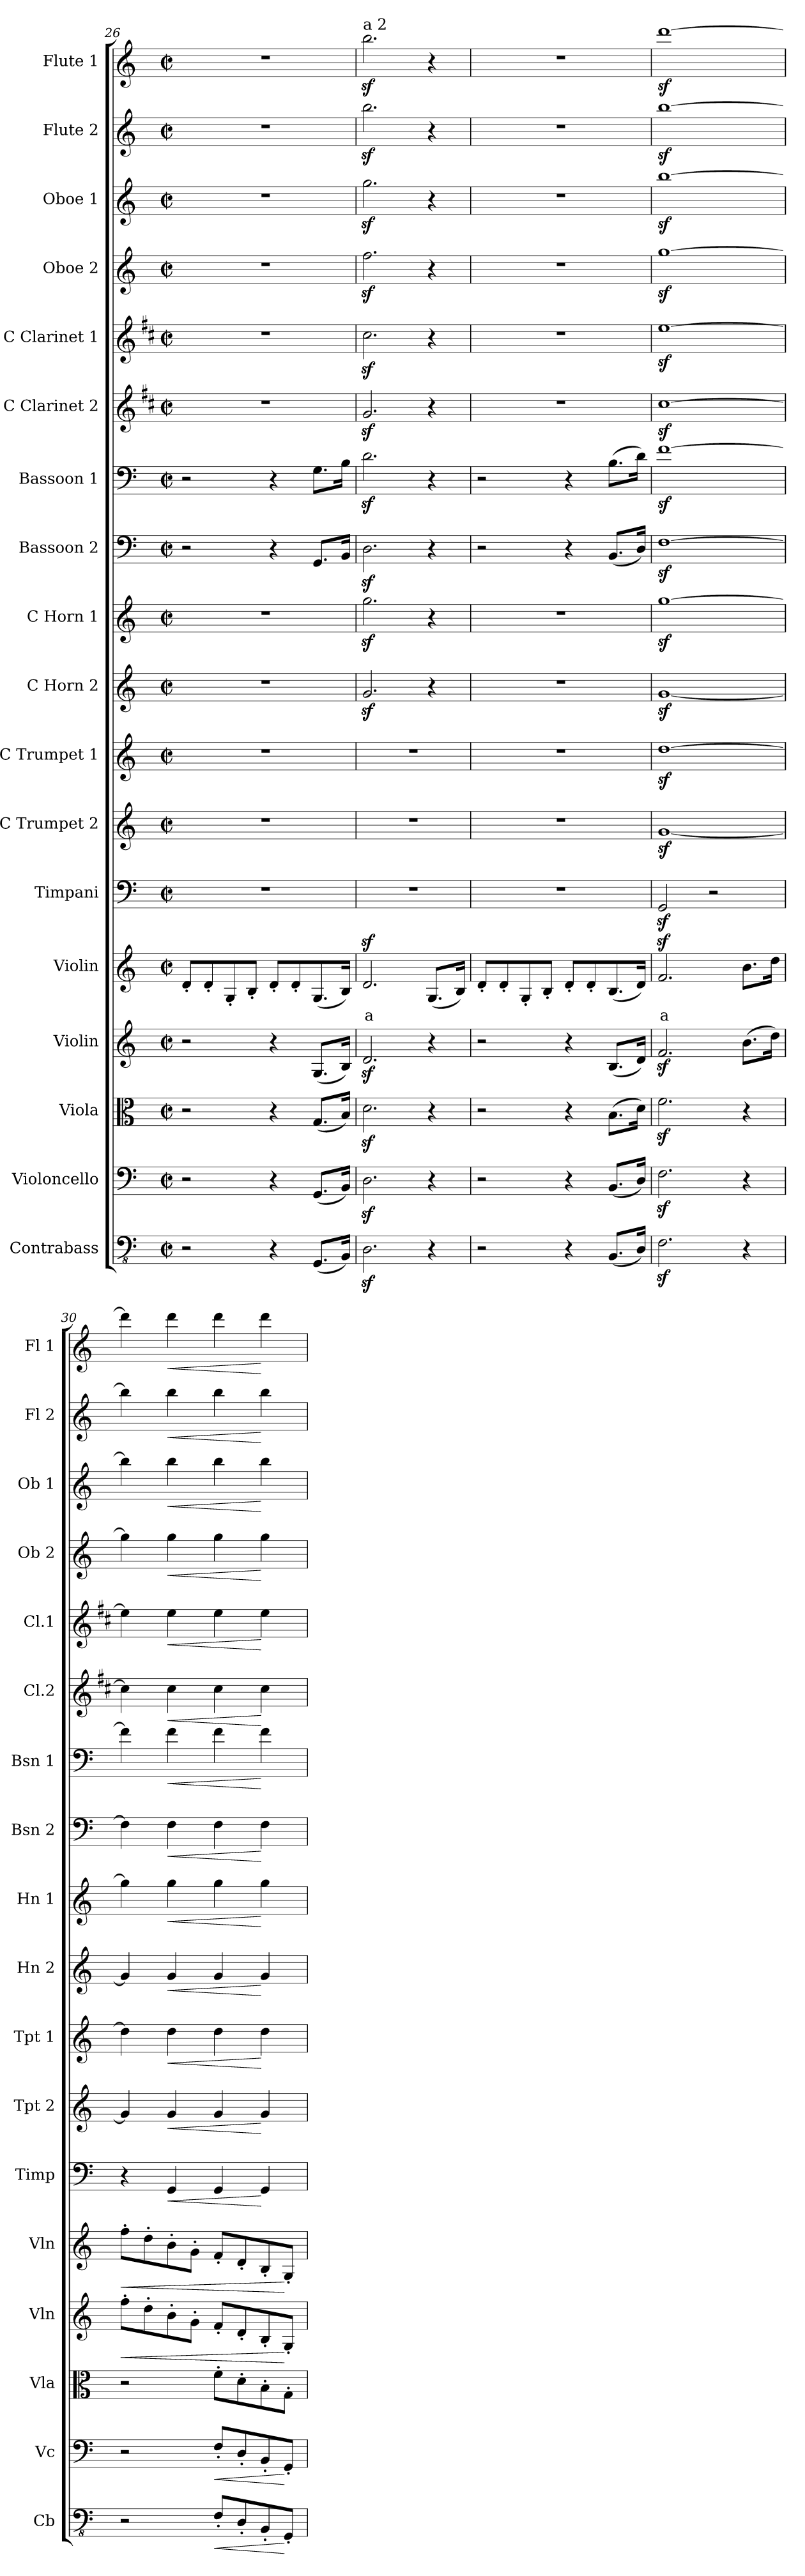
**kern	**dynam	**kern	**dynam	**kern	**kern	**dynam	**kern	**text	**dynam	**kern	**dynam	**kern	**dynam	**kern	**dynam	**kern	**dynam	**kern	**dynam	**kern	**dynam	**kern	**dynam	**kern	**dynam	**kern	**dynam	**kern	**dynam	**kern	**dynam	**kern	**dynam	**kern	**dynam
*part18	*part18	*part17	*part17	*part16	*part15	*part15	*part14	*part14	*part14	*part13	*part13	*part12	*part12	*part11	*part11	*part10	*part10	*part9	*part9	*part8	*part8	*part7	*part7	*part6	*part6	*part5	*part5	*part4	*part4	*part3	*part3	*part2	*part2	*part1	*part1
*staff18	*staff18	*staff17	*staff17	*staff16	*staff15	*staff15	*staff14	*staff14	*staff14	*staff13	*staff13	*staff12	*staff12	*staff11	*staff11	*staff10	*staff10	*staff9	*staff9	*staff8	*staff8	*staff7	*staff7	*staff6	*staff6	*staff5	*staff5	*staff4	*staff4	*staff3	*staff3	*staff2	*staff2	*staff1	*staff1
*I"Contrabass	*	*I"Violoncello	*	*I"Viola	*I"Violin	*	*I"Violin	*	*	*I"Timpani	*	*I"C Trumpet 2	*	*I"C Trumpet 1	*	*I"C Horn 2	*	*I"C Horn 1	*	*I"Bassoon 2	*	*I"Bassoon 1	*	*I"C Clarinet 2	*	*I"C Clarinet 1	*	*I"Oboe 2	*	*I"Oboe 1	*	*I"Flute 2	*	*I"Flute 1	*
*I'Cb	*	*I'Vc	*	*I'Vla	*I'Vln	*	*I'Vln	*	*	*I'Timp	*	*I'Tpt 2	*	*I'Tpt 1	*	*I'Hn 2	*	*I'Hn 1	*	*I'Bsn 2	*	*I'Bsn 1	*	*I'Cl.2	*	*I'Cl.1	*	*I'Ob 2	*	*I'Ob 1	*	*I'Fl 2	*	*I'Fl 1	*
*clefFv4	*	*clefF4	*	*clefC3	*clefG2	*	*clefG2	*	*	*clefF4	*	*clefG2	*	*clefG2	*	*clefG2	*	*clefG2	*	*clefF4	*	*clefF4	*	*clefG2	*	*clefG2	*	*clefG2	*	*clefG2	*	*clefG2	*	*clefG2	*
*	*	*	*	*	*	*	*	*	*	*	*	*	*	*	*	*ITrd7c12	*	*ITrd7c12	*	*	*	*	*	*ITrd1c2	*	*ITrd1c2	*	*	*	*	*	*	*	*	*
*k[]	*	*k[]	*	*k[]	*k[]	*	*k[]	*	*	*k[]	*	*k[]	*	*k[]	*	*k[]	*	*k[]	*	*k[]	*	*k[]	*	*k[]	*	*k[]	*	*k[]	*	*k[]	*	*k[]	*	*k[]	*
*M2/2	*	*M2/2	*	*M2/2	*M2/2	*	*M2/2	*	*	*M2/2	*	*M2/2	*	*M2/2	*	*M2/2	*	*M2/2	*	*M2/2	*	*M2/2	*	*M2/2	*	*M2/2	*	*M2/2	*	*M2/2	*	*M2/2	*	*M2/2	*
*met(c|)	*	*met(c|)	*	*met(c|)	*met(c|)	*	*met(c|)	*	*	*met(c|)	*	*met(c|)	*	*met(c|)	*	*met(c|)	*	*met(c|)	*	*met(c|)	*	*met(c|)	*	*met(c|)	*	*met(c|)	*	*met(c|)	*	*met(c|)	*	*met(c|)	*	*met(c|)	*
=26	=26	=26	=26	=26	=26	=26	=26	=26	=26	=26	=26	=26	=26	=26	=26	=26	=26	=26	=26	=26	=26	=26	=26	=26	=26	=26	=26	=26	=26	=26	=26	=26	=26	=26	=26
2r	.	2r	.	2r	2r	.	8d'/L	.	.	1r	.	1r	.	1r	.	1r	.	1r	.	2r	.	2r	.	1r	.	1r	.	1r	.	1r	.	1r	.	1r	.
.	.	.	.	.	.	.	8d'/	.	.	.	.	.	.	.	.	.	.	.	.	.	.	.	.	.	.	.	.	.	.	.	.	.	.	.	.
.	.	.	.	.	.	.	8G'/	.	.	.	.	.	.	.	.	.	.	.	.	.	.	.	.	.	.	.	.	.	.	.	.	.	.	.	.
.	.	.	.	.	.	.	8B'/J	.	.	.	.	.	.	.	.	.	.	.	.	.	.	.	.	.	.	.	.	.	.	.	.	.	.	.	.
4r	.	4r	.	4r	4r	.	8d'/L	.	.	.	.	.	.	.	.	.	.	.	.	4r	.	4r	.	.	.	.	.	.	.	.	.	.	.	.	.
.	.	.	.	.	.	.	8d'/	.	.	.	.	.	.	.	.	.	.	.	.	.	.	.	.	.	.	.	.	.	.	.	.	.	.	.	.
(<8.GGG/L	.	(<8.GG/L	.	(<8.G/L	(<8.G/L	.	(<8.G/	.	.	.	.	.	.	.	.	.	.	.	.	8.GG/L	.	8.G\L	.	.	.	.	.	.	.	.	.	.	.	.	.
16BBB/Jk)	.	16BB/Jk)	.	16B/Jk)	16B/Jk)	.	16B/Jk)	.	.	.	.	.	.	.	.	.	.	.	.	16BB/Jk	.	16B\Jk	.	.	.	.	.	.	.	.	.	.	.	.	.
=27	=27	=27	=27	=27	=27	=27	=27	=27	=27	=27	=27	=27	=27	=27	=27	=27	=27	=27	=27	=27	=27	=27	=27	=27	=27	=27	=27	=27	=27	=27	=27	=27	=27	=27	=27
!	!	!	!	!	!	!	!	!	!	!	!	!	!	!	!	!	!	!	!	!	!	!	!	!	!	!	!	!	!	!	!	!	!	!LO:TX:a:t=a 2	!
!	!	!	!	!	!	!	!	!LO:LY:b:color=#FF0000	!	!	!	!	!	!	!	!	!	!	!	!	!	!	!	!	!	!	!	!	!	!	!	!	!	!	!
2.DDz<\	.	2.Dz<\	.	2.dz<\	2.dz</	.	2.dz</	a	.	1r	.	1r	.	1r	.	2.Gz</	.	2.gz<\	.	2.Dz<\	.	2.dz<\	.	2.fz</	.	2.bz<\	.	2.ffz<\	.	2.ggz<\	.	2.bbz<\	.	2.bbz<\	.
4r	.	4r	.	4r	4r	.	(<8.G/L	.	.	.	.	.	.	.	.	4r	.	4r	.	4r	.	4r	.	4r	.	4r	.	4r	.	4r	.	4r	.	4r	.
.	.	.	.	.	.	.	16B/Jk)	.	.	.	.	.	.	.	.	.	.	.	.	.	.	.	.	.	.	.	.	.	.	.	.	.	.	.	.
=28	=28	=28	=28	=28	=28	=28	=28	=28	=28	=28	=28	=28	=28	=28	=28	=28	=28	=28	=28	=28	=28	=28	=28	=28	=28	=28	=28	=28	=28	=28	=28	=28	=28	=28	=28
2r	.	2r	.	2r	2r	.	8d'/L	.	.	1r	.	1r	.	1r	.	1r	.	1r	.	2r	.	2r	.	1r	.	1r	.	1r	.	1r	.	1r	.	1r	.
.	.	.	.	.	.	.	8d'/	.	.	.	.	.	.	.	.	.	.	.	.	.	.	.	.	.	.	.	.	.	.	.	.	.	.	.	.
.	.	.	.	.	.	.	8G'/	.	.	.	.	.	.	.	.	.	.	.	.	.	.	.	.	.	.	.	.	.	.	.	.	.	.	.	.
.	.	.	.	.	.	.	8B'/J	.	.	.	.	.	.	.	.	.	.	.	.	.	.	.	.	.	.	.	.	.	.	.	.	.	.	.	.
4r	.	4r	.	4r	4r	.	8d'/L	.	.	.	.	.	.	.	.	.	.	.	.	4r	.	4r	.	.	.	.	.	.	.	.	.	.	.	.	.
.	.	.	.	.	.	.	8d'/	.	.	.	.	.	.	.	.	.	.	.	.	.	.	.	.	.	.	.	.	.	.	.	.	.	.	.	.
(<8.BBB/L	.	(<8.BB/L	.	(>8.B\L	(<8.B/L	.	(<8.B/	.	.	.	.	.	.	.	.	.	.	.	.	(<8.BB/L	.	(>8.B\L	.	.	.	.	.	.	.	.	.	.	.	.	.
16DD/Jk)	.	16D/Jk)	.	16d\Jk)	16d/Jk)	.	16d/Jk)	.	.	.	.	.	.	.	.	.	.	.	.	16D/Jk)	.	16d\Jk)	.	.	.	.	.	.	.	.	.	.	.	.	.
=29	=29	=29	=29	=29	=29	=29	=29	=29	=29	=29	=29	=29	=29	=29	=29	=29	=29	=29	=29	=29	=29	=29	=29	=29	=29	=29	=29	=29	=29	=29	=29	=29	=29	=29	=29
!	!	!	!	!	!	!	!	!LO:LY:b:color=#FF0000	!	!	!	!	!	!	!	!	!	!	!	!	!	!	!	!	!	!	!	!	!	!	!	!	!	!	!
2.FFz<\	.	2.Fz<\	.	2.fz<\	2.fz</	.	2.fz</	a	.	2GGz</	.	[1gz<	.	[1ddz<	.	[1Gz<	.	[1gz<	.	[1Fz<	.	[1fz<	.	[1bz<	.	[1ddz<	.	[1ggz<	.	[1bbz<	.	[1bbz<	.	[1dddz<	.
.	.	.	.	.	.	.	.	.	.	2r	.	.	.	.	.	.	.	.	.	.	.	.	.	.	.	.	.	.	.	.	.	.	.	.	.
4r	.	4r	.	4r	(>8.b\L	.	8.b\L	.	.	.	.	.	.	.	.	.	.	.	.	.	.	.	.	.	.	.	.	.	.	.	.	.	.	.	.
.	.	.	.	.	16dd\Jk)	.	16dd\Jk	.	.	.	.	.	.	.	.	.	.	.	.	.	.	.	.	.	.	.	.	.	.	.	.	.	.	.	.
=30	=30	=30	=30	=30	=30	=30	=30	=30	=30	=30	=30	=30	=30	=30	=30	=30	=30	=30	=30	=30	=30	=30	=30	=30	=30	=30	=30	=30	=30	=30	=30	=30	=30	=30	=30
!	!	!	!	!	!	!LO:HP:b	!	!	!LO:HP:b	!	!	!	!	!	!	!	!	!	!	!	!	!	!	!	!	!	!	!	!	!	!	!	!	!	!
2r	.	2r	.	2r	8ff'\L	<	8ff'\L	.	<	4r	.	4g/]	.	4dd\]	.	4G/]	.	4g\]	.	4F\]	.	4f\]	.	4b\]	.	4dd\]	.	4gg\]	.	4bb\]	.	4bb\]	.	4ddd\]	.
.	.	.	.	.	8dd'\	.	8dd'\	.	.	.	.	.	.	.	.	.	.	.	.	.	.	.	.	.	.	.	.	.	.	.	.	.	.	.	.
!	!	!	!	!	!	!	!	!	!	!	!LO:HP:b	!	!LO:HP:b	!	!LO:HP:b	!	!LO:HP:b	!	!LO:HP:b	!	!LO:HP:b	!	!LO:HP:b	!	!LO:HP:b	!	!LO:HP:b	!	!LO:HP:b	!	!LO:HP:b	!	!LO:HP:b	!	!LO:HP:b
.	.	.	.	.	8b'\	.	8b'\	.	.	4GG/	<	4g/	<	4dd\	<	4G/	<	4g\	<	4F\	<	4f\	<	4b\	<	4dd\	<	4gg\	<	4bb\	<	4bb\	<	4ddd\	<
.	.	.	.	.	8g'\J	.	8g'\J	.	.	.	.	.	.	.	.	.	.	.	.	.	.	.	.	.	.	.	.	.	.	.	.	.	.	.	.
!	!LO:HP:b	!	!LO:HP:b	!	!	!	!	!	!	!	!	!	!	!	!	!	!	!	!	!	!	!	!	!	!	!	!	!	!	!	!	!	!	!	!
8FF'/L	<	8F'/L	<	8f'\L	8f'/L	.	8f'/L	.	.	4GG/	.	4g/	.	4dd\	.	4G/	.	4g\	.	4F\	.	4f\	.	4b\	.	4dd\	.	4gg\	.	4bb\	.	4bb\	.	4ddd\	.
8DD'/	.	8D'/	.	8d'\	8d'/	.	8d'/	.	.	.	.	.	.	.	.	.	.	.	.	.	.	.	.	.	.	.	.	.	.	.	.	.	.	.	.
8BBB'/	.	8BB'/	.	8B'\	8B'/	.	8B'/	.	.	4GG/	[	4g/	[	4dd\	[	4G/	[	4g\	[	4F\	[	4f\	[	4b\	[	4dd\	[	4gg\	[	4bb\	[	4bb\	[	4ddd\	[
8GGG'/J	[	8GG'/J	[	8G'\J	8G'/J	[	8G'/J	.	[	.	.	.	.	.	.	.	.	.	.	.	.	.	.	.	.	.	.	.	.	.	.	.	.	.	.
=	=	=	=	=	=	=	=	=	=	=	=	=	=	=	=	=	=	=	=	=	=	=	=	=	=	=	=	=	=	=	=	=	=	=	=
*-	*-	*-	*-	*-	*-	*-	*-	*-	*-	*-	*-	*-	*-	*-	*-	*-	*-	*-	*-	*-	*-	*-	*-	*-	*-	*-	*-	*-	*-	*-	*-	*-	*-	*-	*-
